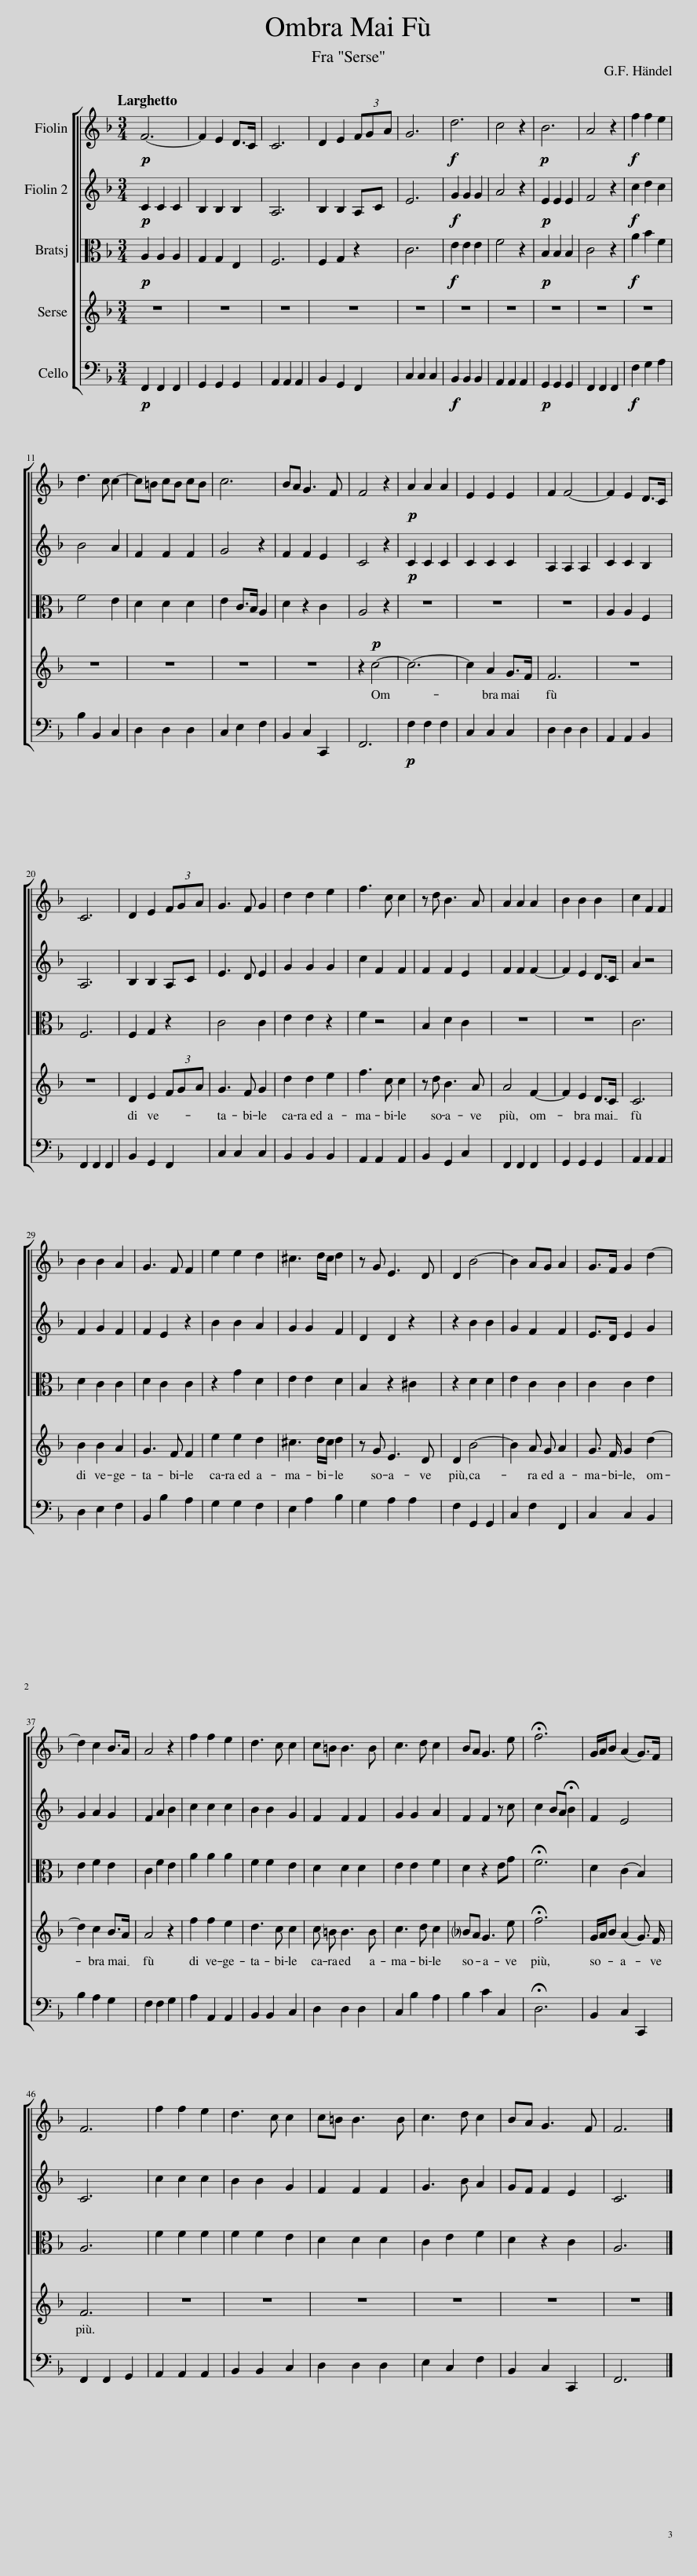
X:1
%%score [ [ 1 2 3 ] 4 5 ]
L:1/8
Q:1/4=65
M:3/4
I:linebreak $
K:F
V:1 treble
V:2 treble
V:3 alto
V:4 treble
V:5 bass
V:1
!p! F6- | F2 E2 D>C | C6 | D2 E2 (3FGA | G6 | %5
!f! d6 | c4 z2 |!p! B6 | A4 z2 |!f! f2 f2 e2 |$ %10
 d3 c c2- | c=B cB cB | c6 | BA G3 F | F4 z2 | %15
!p! A2 A2 A2 | E2 E2 E2 | F2 F4- | F2 E2 D>C |$ C6 | %20
 D2 E2 (3FGA | G3 F G2 | d2 d2 e2 | f3 c c2 | z d B3 A | %25
 A2 A2 A2 | B2 B2 B2 | c2 F2 F2 |$ B2 B2 A2 | G3 F F2 | %30
 e2 e2 d2 | ^c3 d/c/ d2 | z G E3 D | D2 B4- | B2 AG A2 | %35
 G>F G2 d2- |$ d2 c2 B>A | A4 z2 | f2 f2 e2 | d3 c c2 | %40
 c=B B3 B | c3 d c2 | BA G3 e | !fermata!f6 | G/A/B (A2 G>)F |$ %45
 F6 | f2 f2 e2 | d3 c c2 | c=B B3 B | c3 d c2 | %50
 BA G3 F | F6 |] %52
V:2
!p! C2 C2 C2 | B,2 B,2 B,2 | A,6 | B,2 B,2 A,C | E6 | %5
!f! G2 G2 G2 | A4 z2 |!p! E2 E2 E2 | F4 z2 |!f! c2 d2 c2 |$ %10
 B4 A2 | F2 F2 F2 | G4 z2 | F2 F2 E2 | C4 z2 | %15
!p! C2 C2 C2 | C2 C2 C2 | A,2 A,2 A,2 | C2 C2 B,2 |$ A,6 | %20
 B,2 B,2 A,C | E3 D E2 | G2 G2 G2 | c2 F2 F2 | F2 F2 E2 | %25
 F2 F2 F2- | F2 E2 D>C | A2 z4 |$ F2 G2 F2 | F2 E2 z2 | %30
 B2 B2 A2 | G2 G2 F2 | D2 D2 z2 | z2 B2 B2 | G2 F2 F2 | %35
 E>D E2 G2 |$ G2 A2 G2 | F2 A2 B2 | c2 c2 c2 | B2 B2 G2 | %40
 F2 F2 F2 | G2 G2 A2 | F2 F2 z c | c2 BA !fermata!B2 | F2 E4 |$ %45
 C6 | c2 c2 c2 | B2 B2 G2 | F2 F2 F2 | G3 B A2 | %50
 GF F2 E2 | C6 |] %52
V:3
!p! A,2 A,2 A,2 | G,2 G,2 E,2 | F,6 | F,2 G,2 z2 | C6 | %5
!f! E2 E2 E2 | F4 z2 |!p! B,2 B,2 B,2 | C4 z2 |!f! A2 B2 F2 |$ %10
 F4 E2 | D2 D2 D2 | E2 C>B, A,2 | D2 z2 C2 | A,4 z2 | %15
 z6 | z6 | z6 | A,2 A,2 F,2 |$ F,6 | %20
 F,2 G,2 z2 | C4 C2 | E2 E2 z2 | F2 z4 | B,2 D2 C2 | %25
 z6 | z6 | C6 |$ D2 C2 C2 | D2 C2 C2 | %30
 z2 G2 D2 | E2 E2 D2 | B,2 z2 ^C2 | z2 D2 D2 | E2 C2 C2 | %35
 C2 C2 E2 |$ E2 F2 E2 | C2 F2 E2 | A2 A2 A2 | F2 F2 E2 | %40
 D2 D2 D2 | E2 E2 F2 | D2 z2 EG | !fermata!F6 | D2 (C2 B,2) |$ %45
 A,6 | F2 F2 F2 | F2 F2 E2 | D2 D2 D2 | C2 E2 F2 | %50
 D2 z2 C2 | A,6 |] %52
V:4
 z6 | z6 | z6 | z6 | z6 | %5
 z6 | z6 | z6 | z6 | z6 |$ %10
 z6 | z6 | z6 | z6 | z2!p! c4- | %15
 c6- | c2 A2 G>F | F6 | z6 |$ z6 | %20
 D2 E2 (3FGA | G3 F G2 | d2 d2 e2 | f3 c c2 | z d B3 A | %25
 A4 F2- | F2 E2 D>C | C6 |$ B2 B2 A2 | G3 F F2 | %30
 e2 e2 d2 | ^c3 d/c/ d2 | z G E3 D | D2 B4- | B2 A G A2 | %35
 G3/2 F/ G2 d2- |$ d2 c2 B>A | A4 z2 | f2 f2 e2 | d3 c c2 | %40
 c =B B3 B | c3 d c2 | !courtesy!_BA G3 e | !fermata!f6 | G/A/B (A2 G3/2) F/ |$ %45
 F6 | z6 | z6 | z6 | z6 | %50
 z6 | z6 |] %52
V:5
!p! F,,2 F,,2 F,,2 | G,,2 G,,2 G,,2 | A,,2 A,,2 A,,2 | B,,2 G,,2 F,,2 | C,2 C,2 C,2 | %5
!f! B,,2 B,,2 B,,2 | A,,2 A,,2 A,,2 |!p! G,,2 G,,2 G,,2 | F,,2 F,,2 F,,2 |!f! F,2 G,2 A,2 |$ %10
 B,2 B,,2 C,2 | D,2 D,2 D,2 | C,2 E,2 F,2 | B,,2 C,2 C,,2 | F,,6 | %15
!p! F,2 F,2 F,2 | C,2 C,2 C,2 | D,2 D,2 D,2 | A,,2 A,,2 B,,2 |$ F,,2 F,,2 F,,2 | %20
 B,,2 G,,2 F,,2 | C,2 C,2 C,2 | B,,2 B,,2 B,,2 | A,,2 A,,2 A,,2 | B,,2 G,,2 C,2 | %25
 F,,2 F,,2 F,,2 | G,,2 G,,2 G,,2 | A,,2 A,,2 A,,2 |$ D,2 E,2 F,2 | B,,2 B,2 A,2 | %30
 G,2 G,2 F,2 | E,2 A,2 B,2 | G,2 A,2 A,2 | F,2 G,,2 G,,2 | C,2 F,2 F,,2 | %35
 C,2 C,2 B,,2 |$ B,2 A,2 G,2 | F,2 F,2 G,2 | A,2 A,,2 A,,2 | B,,2 B,,2 C,2 | %40
 D,2 D,2 D,2 | C,2 B,2 A,2 | B,2 C2 C,2 | !fermata!D,6 | B,,2 C,2 C,,2 |$ %45
 F,,2 F,,2 G,,2 | A,,2 A,,2 A,,2 | B,,2 B,,2 C,2 | D,2 D,2 D,2 | E,2 C,2 F,2 | %50
 B,,2 C,2 C,,2 | F,,6 |] %52
